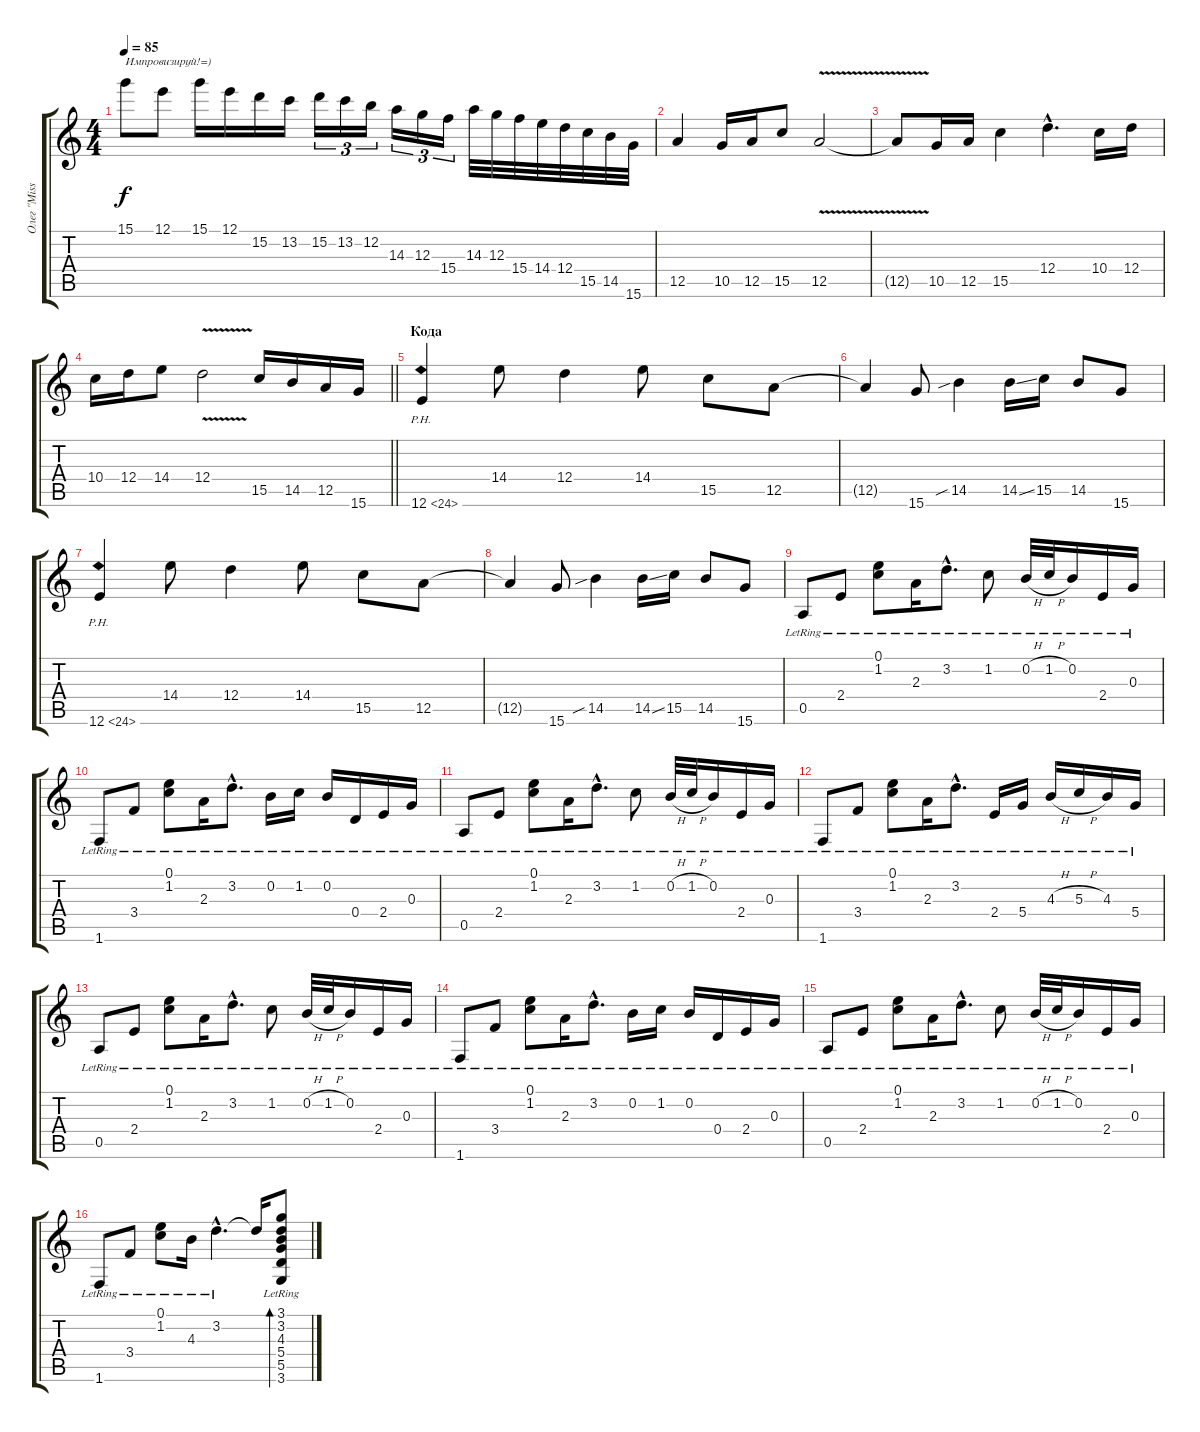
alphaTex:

\track ("Олег \"Mission\" Мишин" "Олег \"Miss") {instrument acousticguitarsteel}
\staff {score tabs}
\tuning (E4 B3 G3 D3 A2 E2) {hide}
\ts (4 4)
\tempo 85
\clef g2
\ks c
15.1.8{txt "Импровизируй!=)" dy f} 12.1.8 15.1.16 12.1.16 15.2.16 13.2.16 15.2.16{tu (3 2)} 13.2.16{tu (3 2)} 12.2.16{tu (3 2)} 14.3.16{tu (3 2)} 12.3.16{tu (3 2)} 15.4.16{tu (3 2)} 14.3.32 12.3.32 15.4.32 14.4.32 12.4.32 15.5.32 14.5.32 15.6.32 |
12.5.4 10.5.16 12.5.16 15.5.8 12.5{v}.2 |
12.5{t}.8 10.5.16 12.5.16 15.5.4 12.4{hac}.4{d} 10.4.16 12.4.16 |
\barLineRight lightlight
10.4.16 12.4.16 14.4.8 12.4{v}.2 15.5.16 14.5.16 12.5.16 15.6.16 |
\section ("" "Кода")
12.6{ph 12}.4 14.4.8 12.4.4 14.4.8 15.5.8 12.5.8 |
12.5{t}.4 15.6.8 14.5{sib}.4 14.5{ss}.16 15.5.16 14.5.8 15.6.8 |
12.6{ph 12}.4 14.4.8 12.4.4 14.4.8 15.5.8 12.5.8 |
12.5{t}.4 15.6.8 14.5{sib}.4 14.5{ss}.16 15.5.16 14.5.8 15.6.8 |
0.5{lr}.8{instrument acousticguitarsteel} 2.4{lr}.8 (0.1{lr} 1.2{lr}).8 2.3{lr}.16 3.2{hac lr}.8{d} 1.2{lr}.8 0.2{h lr}.32 1.2{h lr}.32 0.2{lr}.16 2.4{lr}.16 0.3{lr}.16 |
1.6{lr}.8 3.4{lr}.8 (0.1{lr} 1.2{lr}).8 2.3{lr}.16 3.2{hac lr}.8{d} 0.2{lr}.16 1.2{lr}.16 0.2{lr}.16 0.4{lr}.16 2.4{lr}.16 0.3{lr}.16 |
0.5{lr}.8 2.4{lr}.8 (0.1{lr} 1.2{lr}).8 2.3{lr}.16 3.2{hac lr}.8{d} 1.2{lr}.8 0.2{h lr}.32 1.2{h lr}.32 0.2{lr}.16 2.4{lr}.16 0.3{lr}.16 |
1.6{lr}.8 3.4{lr}.8 (0.1{lr} 1.2{lr}).8 2.3{lr}.16 3.2{hac lr}.8{d} 2.4{lr}.16 5.4{lr}.16 4.3{h lr}.16 5.3{h lr}.16 4.3{lr}.16 5.4{lr}.16 |
0.5{lr}.8 2.4{lr}.8 (0.1{lr} 1.2{lr}).8 2.3{lr}.16 3.2{hac lr}.8{d} 1.2{lr}.8 0.2{h lr}.32 1.2{h lr}.32 0.2{lr}.16 2.4{lr}.16 0.3{lr}.16 |
1.6{lr}.8 3.4{lr}.8 (0.1{lr} 1.2{lr}).8 2.3{lr}.16 3.2{hac lr}.8{d} 0.2{lr}.16 1.2{lr}.16 0.2{lr}.16 0.4{lr}.16 2.4{lr}.16 0.3{lr}.16 |
0.5{lr}.8 2.4{lr}.8 (0.1{lr} 1.2{lr}).8 2.3{lr}.16 3.2{hac lr}.8{d} 1.2{lr}.8 0.2{h lr}.32 1.2{h lr}.32 0.2{lr}.16 2.4{lr}.16 0.3{lr}.16 |
1.6{lr}.8 3.4{lr}.8 (0.1{lr} 1.2{lr}).8 4.3{lr}.16 3.2{hac lr}.4{d} 3.2{t}.16 (3.1{lr} 3.2{lr} 4.3{lr} 5.4{lr} 5.5{lr} 3.6{lr}).8{bd 60}
